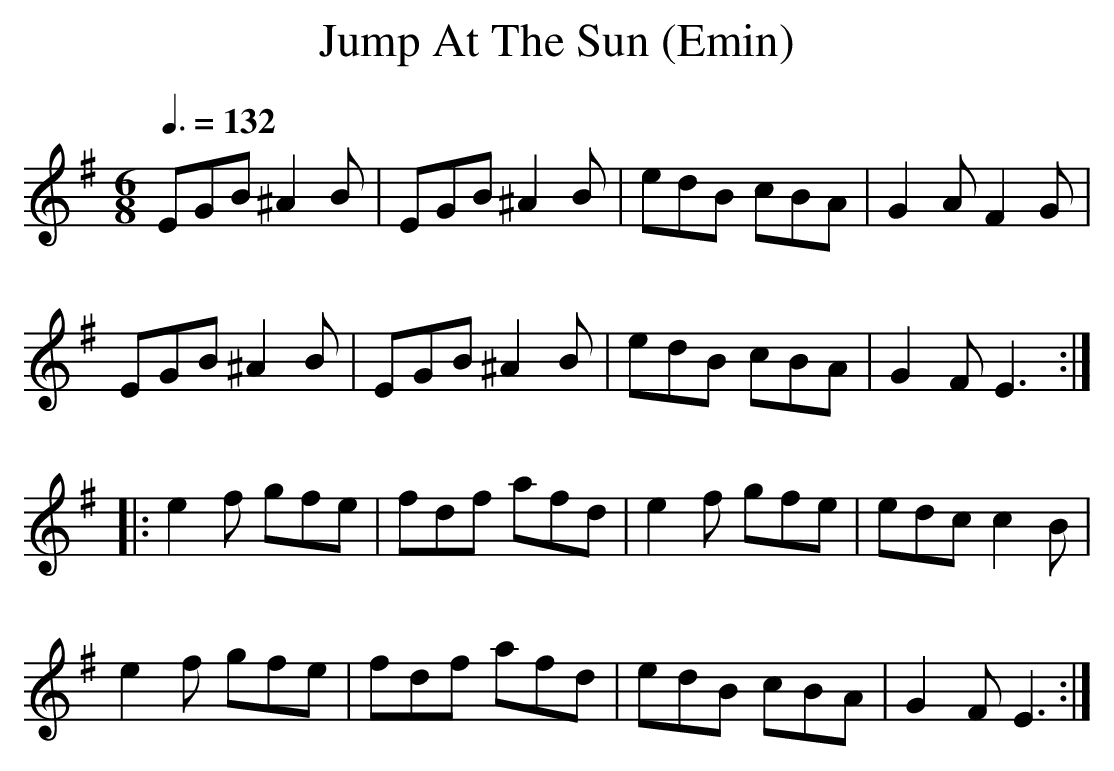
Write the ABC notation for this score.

X:1
T:Jump At The Sun (Emin)
Q:3/8=132
M:6/8
L:1/8
K:Emin
EGB ^A2B|EGB ^A2B|edB cBA|G2A F2G|
EGB ^A2B|EGB ^A2B|edB cBA|G2F E3:|
|:e2f gfe|fdf afd|e2f gfe|edc c2B|
e2f gfe|fdf afd|edB cBA|G2F E3:|
